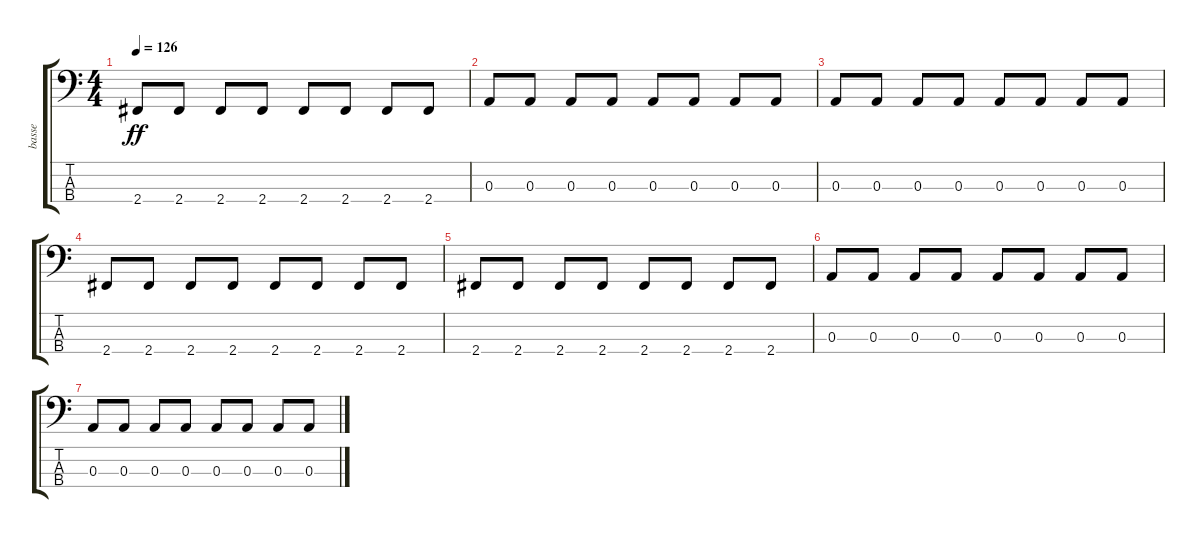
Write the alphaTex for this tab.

\track ("basse" "basse") {instrument electricbassfinger}
\staff {score tabs}
\tuning (G2 D2 A1 E1) {hide}
\ts (4 4)
\tempo 126
\clef f4
\ks c
2.4.8{dy ff} 2.4.8 2.4.8 2.4.8 2.4.8 2.4.8 2.4.8 2.4.8 |
0.3.8{volume 16} 0.3.8{volume 16} 0.3.8{volume 15} 0.3.8{volume 15} 0.3.8{volume 15} 0.3.8{volume 14} 0.3.8{volume 14} 0.3.8{volume 14} |
0.3.8{volume 13} 0.3.8{volume 13} 0.3.8{volume 13} 0.3.8{volume 12} 0.3.8{volume 12} 0.3.8{volume 12} 0.3.8{volume 11} 0.3.8{volume 11} |
2.4.8{volume 11} 2.4.8{volume 10} 2.4.8{volume 10} 2.4.8{volume 10} 2.4.8{volume 9} 2.4.8{volume 9} 2.4.8{volume 9} 2.4.8{volume 8} |
2.4.8{volume 8} 2.4.8{volume 8} 2.4.8{volume 7} 2.4.8{volume 7} 2.4.8{volume 7} 2.4.8{volume 6} 2.4.8{volume 6} 2.4.8{volume 6} |
0.3.8{volume 5} 0.3.8{volume 5} 0.3.8{volume 5} 0.3.8{volume 4} 0.3.8{volume 4} 0.3.8{volume 4} 0.3.8{volume 3} 0.3.8{volume 3} |
0.3.8{volume 3} 0.3.8{volume 2} 0.3.8{volume 2} 0.3.8{volume 2} 0.3.8{volume 1} 0.3.8{volume 1} 0.3.8{volume 1} 0.3.8{volume 0}
